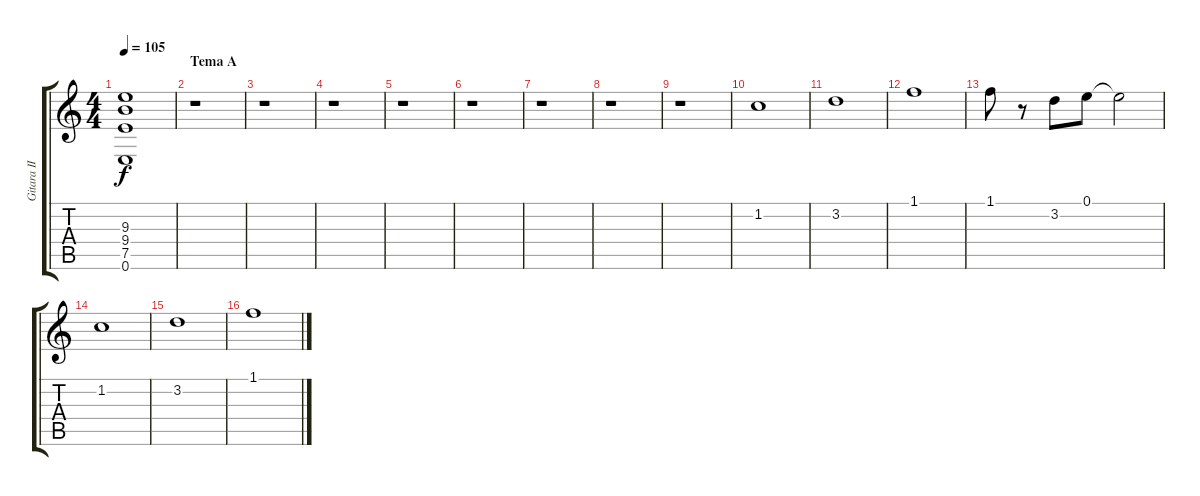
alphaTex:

\track ("Gitara II" "Gitara II") {instrument distortionguitar}
\staff {score tabs}
\tuning (E4 B3 G3 D3 A2 E2) {hide}
\ts (4 4)
\tempo 105
\clef g2
\ks c
(9.3{t} 9.4{t} 7.5{t} 0.6{t}).1{dy f} |
\section ("" "Tema A")
r.1 |
r.1 |
r.1 |
r.1 |
r.1 |
r.1 |
r.1 |
r.1 |
1.2.1 |
3.2.1 |
1.1.1 |
1.1.8 r.8 3.2.8 0.1.8 0.1{t}.2 |
1.2.1 |
3.2.1 |
1.1.1
